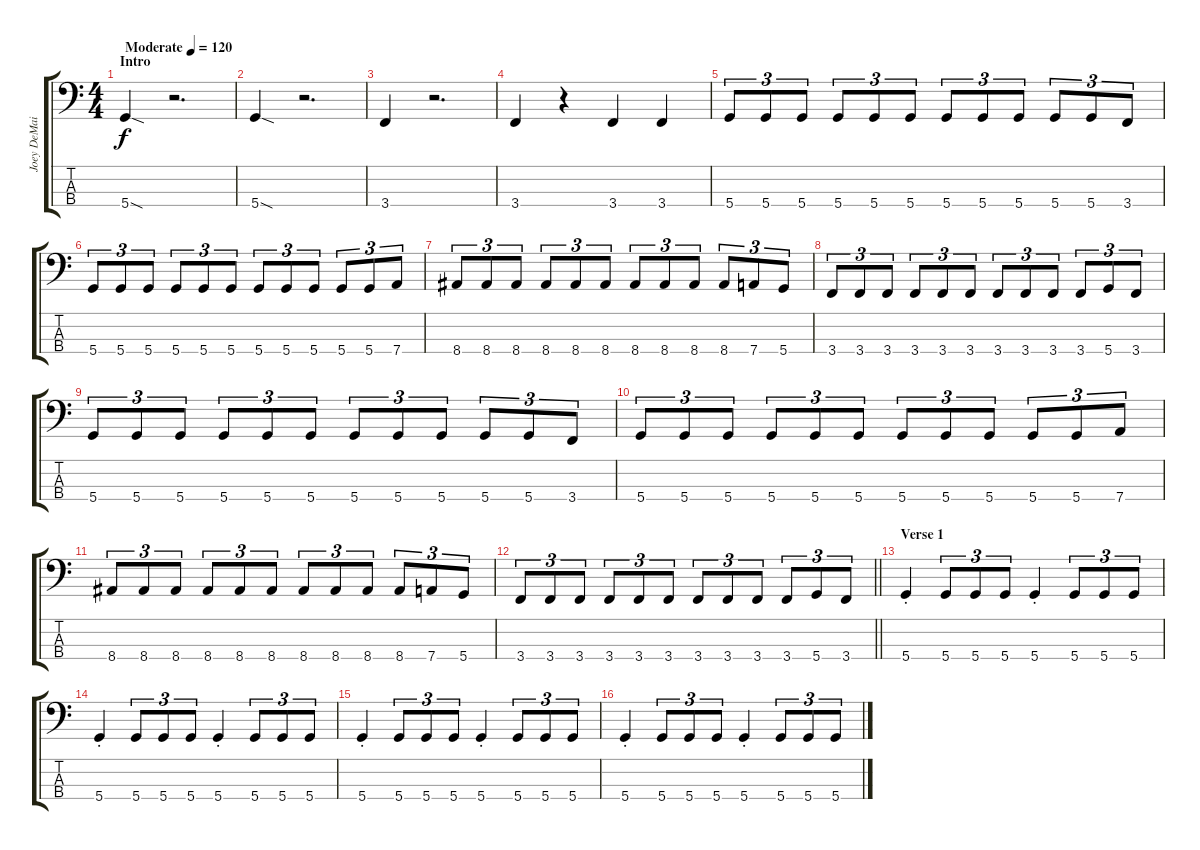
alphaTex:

\track ("Joey DeMaio" "Joey DeMai") {instrument electricbasspick}
\staff {score tabs}
\tuning (F2 C2 G1 D1) {hide}
\ts (4 4)
\section ("" "Intro")
\tempo (120 "Moderate")
\clef f4
\ks c
5.4{sod}.4{dy f instrument electricbasspick} r.2{d} |
5.4{sod}.4 r.2{d} |
3.4.4 r.2{d} |
3.4.4 r.4 3.4.4 3.4.4 |
5.4.8{tu (3 2)} 5.4.8{tu (3 2)} 5.4.8{tu (3 2)} 5.4.8{tu (3 2)} 5.4.8{tu (3 2)} 5.4.8{tu (3 2)} 5.4.8{tu (3 2)} 5.4.8{tu (3 2)} 5.4.8{tu (3 2)} 5.4.8{tu (3 2)} 5.4.8{tu (3 2)} 3.4.8{tu (3 2)} |
5.4.8{tu (3 2)} 5.4.8{tu (3 2)} 5.4.8{tu (3 2)} 5.4.8{tu (3 2)} 5.4.8{tu (3 2)} 5.4.8{tu (3 2)} 5.4.8{tu (3 2)} 5.4.8{tu (3 2)} 5.4.8{tu (3 2)} 5.4.8{tu (3 2)} 5.4.8{tu (3 2)} 7.4.8{tu (3 2)} |
8.4.8{tu (3 2)} 8.4.8{tu (3 2)} 8.4.8{tu (3 2)} 8.4.8{tu (3 2)} 8.4.8{tu (3 2)} 8.4.8{tu (3 2)} 8.4.8{tu (3 2)} 8.4.8{tu (3 2)} 8.4.8{tu (3 2)} 8.4.8{tu (3 2)} 7.4.8{tu (3 2)} 5.4.8{tu (3 2)} |
3.4.8{tu (3 2)} 3.4.8{tu (3 2)} 3.4.8{tu (3 2)} 3.4.8{tu (3 2)} 3.4.8{tu (3 2)} 3.4.8{tu (3 2)} 3.4.8{tu (3 2)} 3.4.8{tu (3 2)} 3.4.8{tu (3 2)} 3.4.8{tu (3 2)} 5.4.8{tu (3 2)} 3.4.8{tu (3 2)} |
5.4.8{tu (3 2)} 5.4.8{tu (3 2)} 5.4.8{tu (3 2)} 5.4.8{tu (3 2)} 5.4.8{tu (3 2)} 5.4.8{tu (3 2)} 5.4.8{tu (3 2)} 5.4.8{tu (3 2)} 5.4.8{tu (3 2)} 5.4.8{tu (3 2)} 5.4.8{tu (3 2)} 3.4.8{tu (3 2)} |
5.4.8{tu (3 2)} 5.4.8{tu (3 2)} 5.4.8{tu (3 2)} 5.4.8{tu (3 2)} 5.4.8{tu (3 2)} 5.4.8{tu (3 2)} 5.4.8{tu (3 2)} 5.4.8{tu (3 2)} 5.4.8{tu (3 2)} 5.4.8{tu (3 2)} 5.4.8{tu (3 2)} 7.4.8{tu (3 2)} |
8.4.8{tu (3 2)} 8.4.8{tu (3 2)} 8.4.8{tu (3 2)} 8.4.8{tu (3 2)} 8.4.8{tu (3 2)} 8.4.8{tu (3 2)} 8.4.8{tu (3 2)} 8.4.8{tu (3 2)} 8.4.8{tu (3 2)} 8.4.8{tu (3 2)} 7.4.8{tu (3 2)} 5.4.8{tu (3 2)} |
\barLineRight lightlight
3.4.8{tu (3 2)} 3.4.8{tu (3 2)} 3.4.8{tu (3 2)} 3.4.8{tu (3 2)} 3.4.8{tu (3 2)} 3.4.8{tu (3 2)} 3.4.8{tu (3 2)} 3.4.8{tu (3 2)} 3.4.8{tu (3 2)} 3.4.8{tu (3 2)} 5.4.8{tu (3 2)} 3.4.8{tu (3 2)} |
\section ("" "Verse 1")
5.4{st}.4 5.4.8{tu (3 2)} 5.4.8{tu (3 2)} 5.4.8{tu (3 2)} 5.4{st}.4 5.4.8{tu (3 2)} 5.4.8{tu (3 2)} 5.4.8{tu (3 2)} |
5.4{st}.4 5.4.8{tu (3 2)} 5.4.8{tu (3 2)} 5.4.8{tu (3 2)} 5.4{st}.4 5.4.8{tu (3 2)} 5.4.8{tu (3 2)} 5.4.8{tu (3 2)} |
5.4{st}.4 5.4.8{tu (3 2)} 5.4.8{tu (3 2)} 5.4.8{tu (3 2)} 5.4{st}.4 5.4.8{tu (3 2)} 5.4.8{tu (3 2)} 5.4.8{tu (3 2)} |
5.4{st}.4 5.4.8{tu (3 2)} 5.4.8{tu (3 2)} 5.4.8{tu (3 2)} 5.4{st}.4 5.4.8{tu (3 2)} 5.4.8{tu (3 2)} 5.4.8{tu (3 2)}
